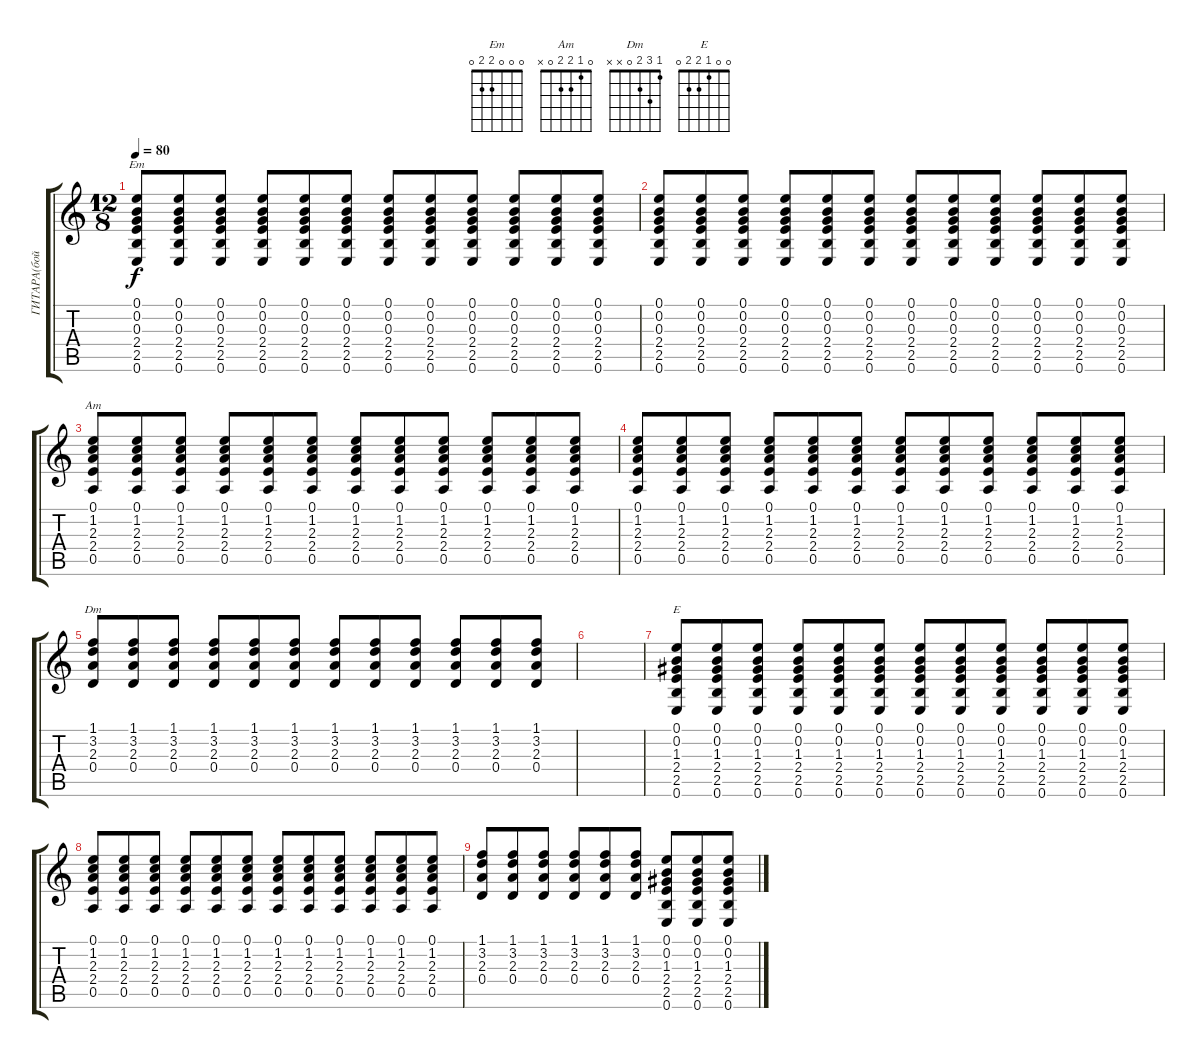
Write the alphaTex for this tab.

\track ("ГИТАРА(бой)" "ГИТАРА(бой") {instrument acousticguitarsteel}
\staff {score tabs}
\tuning (E4 B3 G3 D3 A2 E2) {hide}
\chord ("Em" 0 0 0 2 2 0)
\chord ("Am" 0 1 2 2 0 x)
\chord ("Dm" 1 3 2 0 x x)
\chord ("E" 0 0 1 2 2 0)
\ts (12 8)
\tempo 80
\clef g2
\ks c
(0.1 0.2 0.3 2.4 2.5 0.6).8{ch "Em" dy f} (0.1 0.2 0.3 2.4 2.5 0.6).8 (0.1 0.2 0.3 2.4 2.5 0.6).8 (0.1 0.2 0.3 2.4 2.5 0.6).8 (0.1 0.2 0.3 2.4 2.5 0.6).8 (0.1 0.2 0.3 2.4 2.5 0.6).8 (0.1 0.2 0.3 2.4 2.5 0.6).8 (0.1 0.2 0.3 2.4 2.5 0.6).8 (0.1 0.2 0.3 2.4 2.5 0.6).8 (0.1 0.2 0.3 2.4 2.5 0.6).8 (0.1 0.2 0.3 2.4 2.5 0.6).8 (0.1 0.2 0.3 2.4 2.5 0.6).8 |
(0.1 0.2 0.3 2.4 2.5 0.6).8 (0.1 0.2 0.3 2.4 2.5 0.6).8 (0.1 0.2 0.3 2.4 2.5 0.6).8 (0.1 0.2 0.3 2.4 2.5 0.6).8 (0.1 0.2 0.3 2.4 2.5 0.6).8 (0.1 0.2 0.3 2.4 2.5 0.6).8 (0.1 0.2 0.3 2.4 2.5 0.6).8 (0.1 0.2 0.3 2.4 2.5 0.6).8 (0.1 0.2 0.3 2.4 2.5 0.6).8 (0.1 0.2 0.3 2.4 2.5 0.6).8 (0.1 0.2 0.3 2.4 2.5 0.6).8 (0.1 0.2 0.3 2.4 2.5 0.6).8 |
(0.1 1.2 2.3 2.4 0.5).8{ch "Am"} (0.1 1.2 2.3 2.4 0.5).8 (0.1 1.2 2.3 2.4 0.5).8 (0.1 1.2 2.3 2.4 0.5).8 (0.1 1.2 2.3 2.4 0.5).8 (0.1 1.2 2.3 2.4 0.5).8 (0.1 1.2 2.3 2.4 0.5).8 (0.1 1.2 2.3 2.4 0.5).8 (0.1 1.2 2.3 2.4 0.5).8 (0.1 1.2 2.3 2.4 0.5).8 (0.1 1.2 2.3 2.4 0.5).8 (0.1 1.2 2.3 2.4 0.5).8 |
(0.1 1.2 2.3 2.4 0.5).8 (0.1 1.2 2.3 2.4 0.5).8 (0.1 1.2 2.3 2.4 0.5).8 (0.1 1.2 2.3 2.4 0.5).8 (0.1 1.2 2.3 2.4 0.5).8 (0.1 1.2 2.3 2.4 0.5).8 (0.1 1.2 2.3 2.4 0.5).8 (0.1 1.2 2.3 2.4 0.5).8 (0.1 1.2 2.3 2.4 0.5).8 (0.1 1.2 2.3 2.4 0.5).8 (0.1 1.2 2.3 2.4 0.5).8 (0.1 1.2 2.3 2.4 0.5).8 |
(1.1 3.2 2.3 0.4).8{ch "Dm"} (1.1 3.2 2.3 0.4).8 (1.1 3.2 2.3 0.4).8 (1.1 3.2 2.3 0.4).8 (1.1 3.2 2.3 0.4).8 (1.1 3.2 2.3 0.4).8 (1.1 3.2 2.3 0.4).8 (1.1 3.2 2.3 0.4).8 (1.1 3.2 2.3 0.4).8 (1.1 3.2 2.3 0.4).8 (1.1 3.2 2.3 0.4).8 (1.1 3.2 2.3 0.4).8 |
|
(0.1 0.2 1.3 2.4 2.5 0.6).8{ch "E"} (0.1 0.2 1.3 2.4 2.5 0.6).8 (0.1 0.2 1.3 2.4 2.5 0.6).8 (0.1 0.2 1.3 2.4 2.5 0.6).8 (0.1 0.2 1.3 2.4 2.5 0.6).8 (0.1 0.2 1.3 2.4 2.5 0.6).8 (0.1 0.2 1.3 2.4 2.5 0.6).8 (0.1 0.2 1.3 2.4 2.5 0.6).8 (0.1 0.2 1.3 2.4 2.5 0.6).8 (0.1 0.2 1.3 2.4 2.5 0.6).8 (0.1 0.2 1.3 2.4 2.5 0.6).8 (0.1 0.2 1.3 2.4 2.5 0.6).8 |
(0.1 1.2 2.3 2.4 0.5).8 (0.1 1.2 2.3 2.4 0.5).8 (0.1 1.2 2.3 2.4 0.5).8 (0.1 1.2 2.3 2.4 0.5).8 (0.1 1.2 2.3 2.4 0.5).8 (0.1 1.2 2.3 2.4 0.5).8 (0.1 1.2 2.3 2.4 0.5).8 (0.1 1.2 2.3 2.4 0.5).8 (0.1 1.2 2.3 2.4 0.5).8 (0.1 1.2 2.3 2.4 0.5).8 (0.1 1.2 2.3 2.4 0.5).8 (0.1 1.2 2.3 2.4 0.5).8 |
(1.1 3.2 2.3 0.4).8 (1.1 3.2 2.3 0.4).8 (1.1 3.2 2.3 0.4).8 (1.1 3.2 2.3 0.4).8 (1.1 3.2 2.3 0.4).8 (1.1 3.2 2.3 0.4).8 (0.1 0.2 1.3 2.4 2.5 0.6).8 (0.1 0.2 1.3 2.4 2.5 0.6).8 (0.1 0.2 1.3 2.4 2.5 0.6).8
